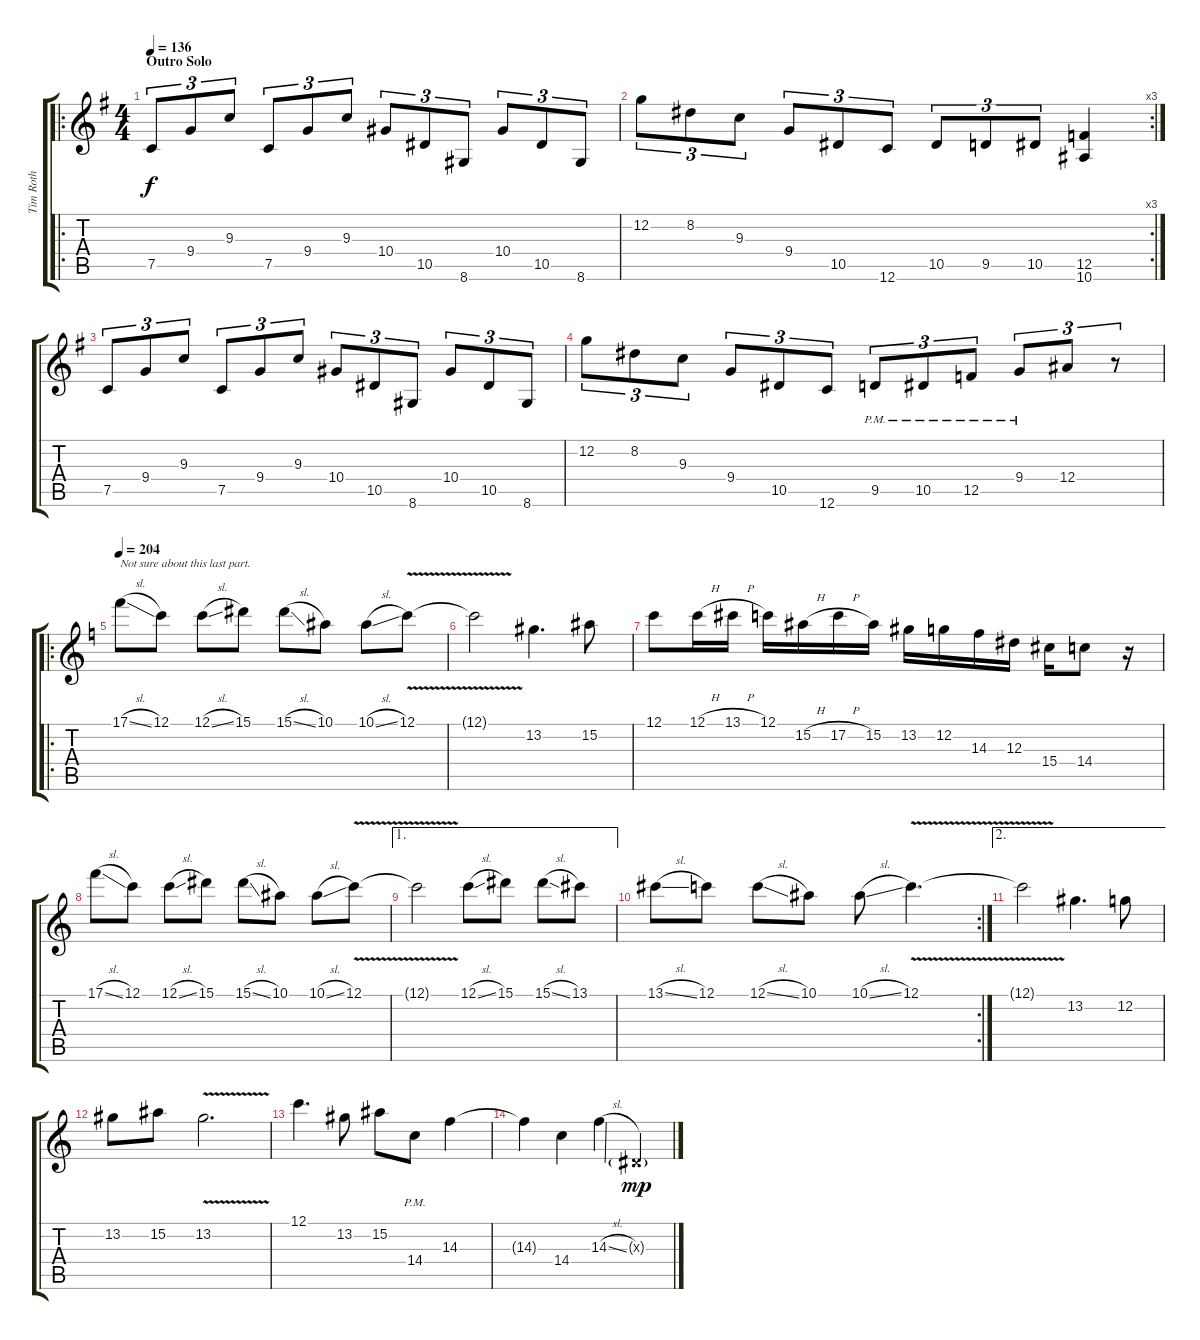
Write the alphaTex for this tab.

\track ("Tim Roth" "Tim Roth") {instrument electricguitarclean}
\staff {score tabs}
\tuning (C4 G3 Eb3 Bb2 F2 C2) {hide}
\ro
\ts (4 4)
\section ("" "Outro Solo")
\tempo 136
\clef g2
\ks g
7.5.8{tu (3 2) dy f} 9.4.8{tu (3 2)} 9.3.8{tu (3 2)} 7.5.8{tu (3 2)} 9.4.8{tu (3 2)} 9.3.8{tu (3 2)} 10.4.8{tu (3 2)} 10.5.8{tu (3 2)} 8.6.8{tu (3 2)} 10.4.8{tu (3 2)} 10.5.8{tu (3 2)} 8.6.8{tu (3 2)} |
\rc 3
12.2.8{tu (3 2)} 8.2.8{tu (3 2)} 9.3.8{tu (3 2)} 9.4.8{tu (3 2)} 10.5.8{tu (3 2)} 12.6.8{tu (3 2)} 10.5.8{tu (3 2)} 9.5.8{tu (3 2)} 10.5.8{tu (3 2)} (12.5 10.6).4 |
7.5.8{tu (3 2)} 9.4.8{tu (3 2)} 9.3.8{tu (3 2)} 7.5.8{tu (3 2)} 9.4.8{tu (3 2)} 9.3.8{tu (3 2)} 10.4.8{tu (3 2)} 10.5.8{tu (3 2)} 8.6.8{tu (3 2)} 10.4.8{tu (3 2)} 10.5.8{tu (3 2)} 8.6.8{tu (3 2)} |
12.2.8{tu (3 2)} 8.2.8{tu (3 2)} 9.3.8{tu (3 2)} 9.4.8{tu (3 2)} 10.5.8{tu (3 2)} 12.6.8{tu (3 2)} 9.5{pm}.8{tu (3 2)} 10.5{pm}.8{tu (3 2)} 12.5{pm}.8{tu (3 2)} 9.4{pm}.8{tu (3 2)} 12.4.8{tu (3 2)} r.8{tu (3 2)} |
\ro
\tempo 204
\ks c
17.1{sl}.8{txt "Not sure about this last part."} 12.1.8 12.1{sl}.8 15.1.8 15.1{sl}.8 10.1.8 10.1{sl}.8 12.1{v}.8 |
12.1{t}.2 13.2.4{d} 15.2.8 |
12.1.8 12.1{h}.16 13.1{h}.16 12.1.16 15.2{h}.16 17.2{h}.16 15.2.16 13.2.16 12.2.16 14.3.16 12.3.16 15.4.16 14.4.8 r.16 |
17.1{sl}.8 12.1.8 12.1{sl}.8 15.1.8 15.1{sl}.8 10.1.8 10.1{sl}.8 12.1{v}.8 |
\ae 1
12.1{t}.2 12.1{sl}.8 15.1.8 15.1{sl}.8 13.1.8 |
\rc 2
13.1{sl}.8 12.1.8 12.1{sl}.8 10.1.8 10.1{sl}.8 12.1{v}.4{d} |
\ae 2
12.1{t}.2 13.2.4{d} 12.2.8 |
13.2.8 15.2.8 13.2{v}.2{d} |
12.1.4{d} 13.2.8 15.2.8 14.4{pm}.8 14.3.4 |
14.3{t}.4 14.4.4 14.3{sl}.4 0.3{g x}.4{dy mp}
